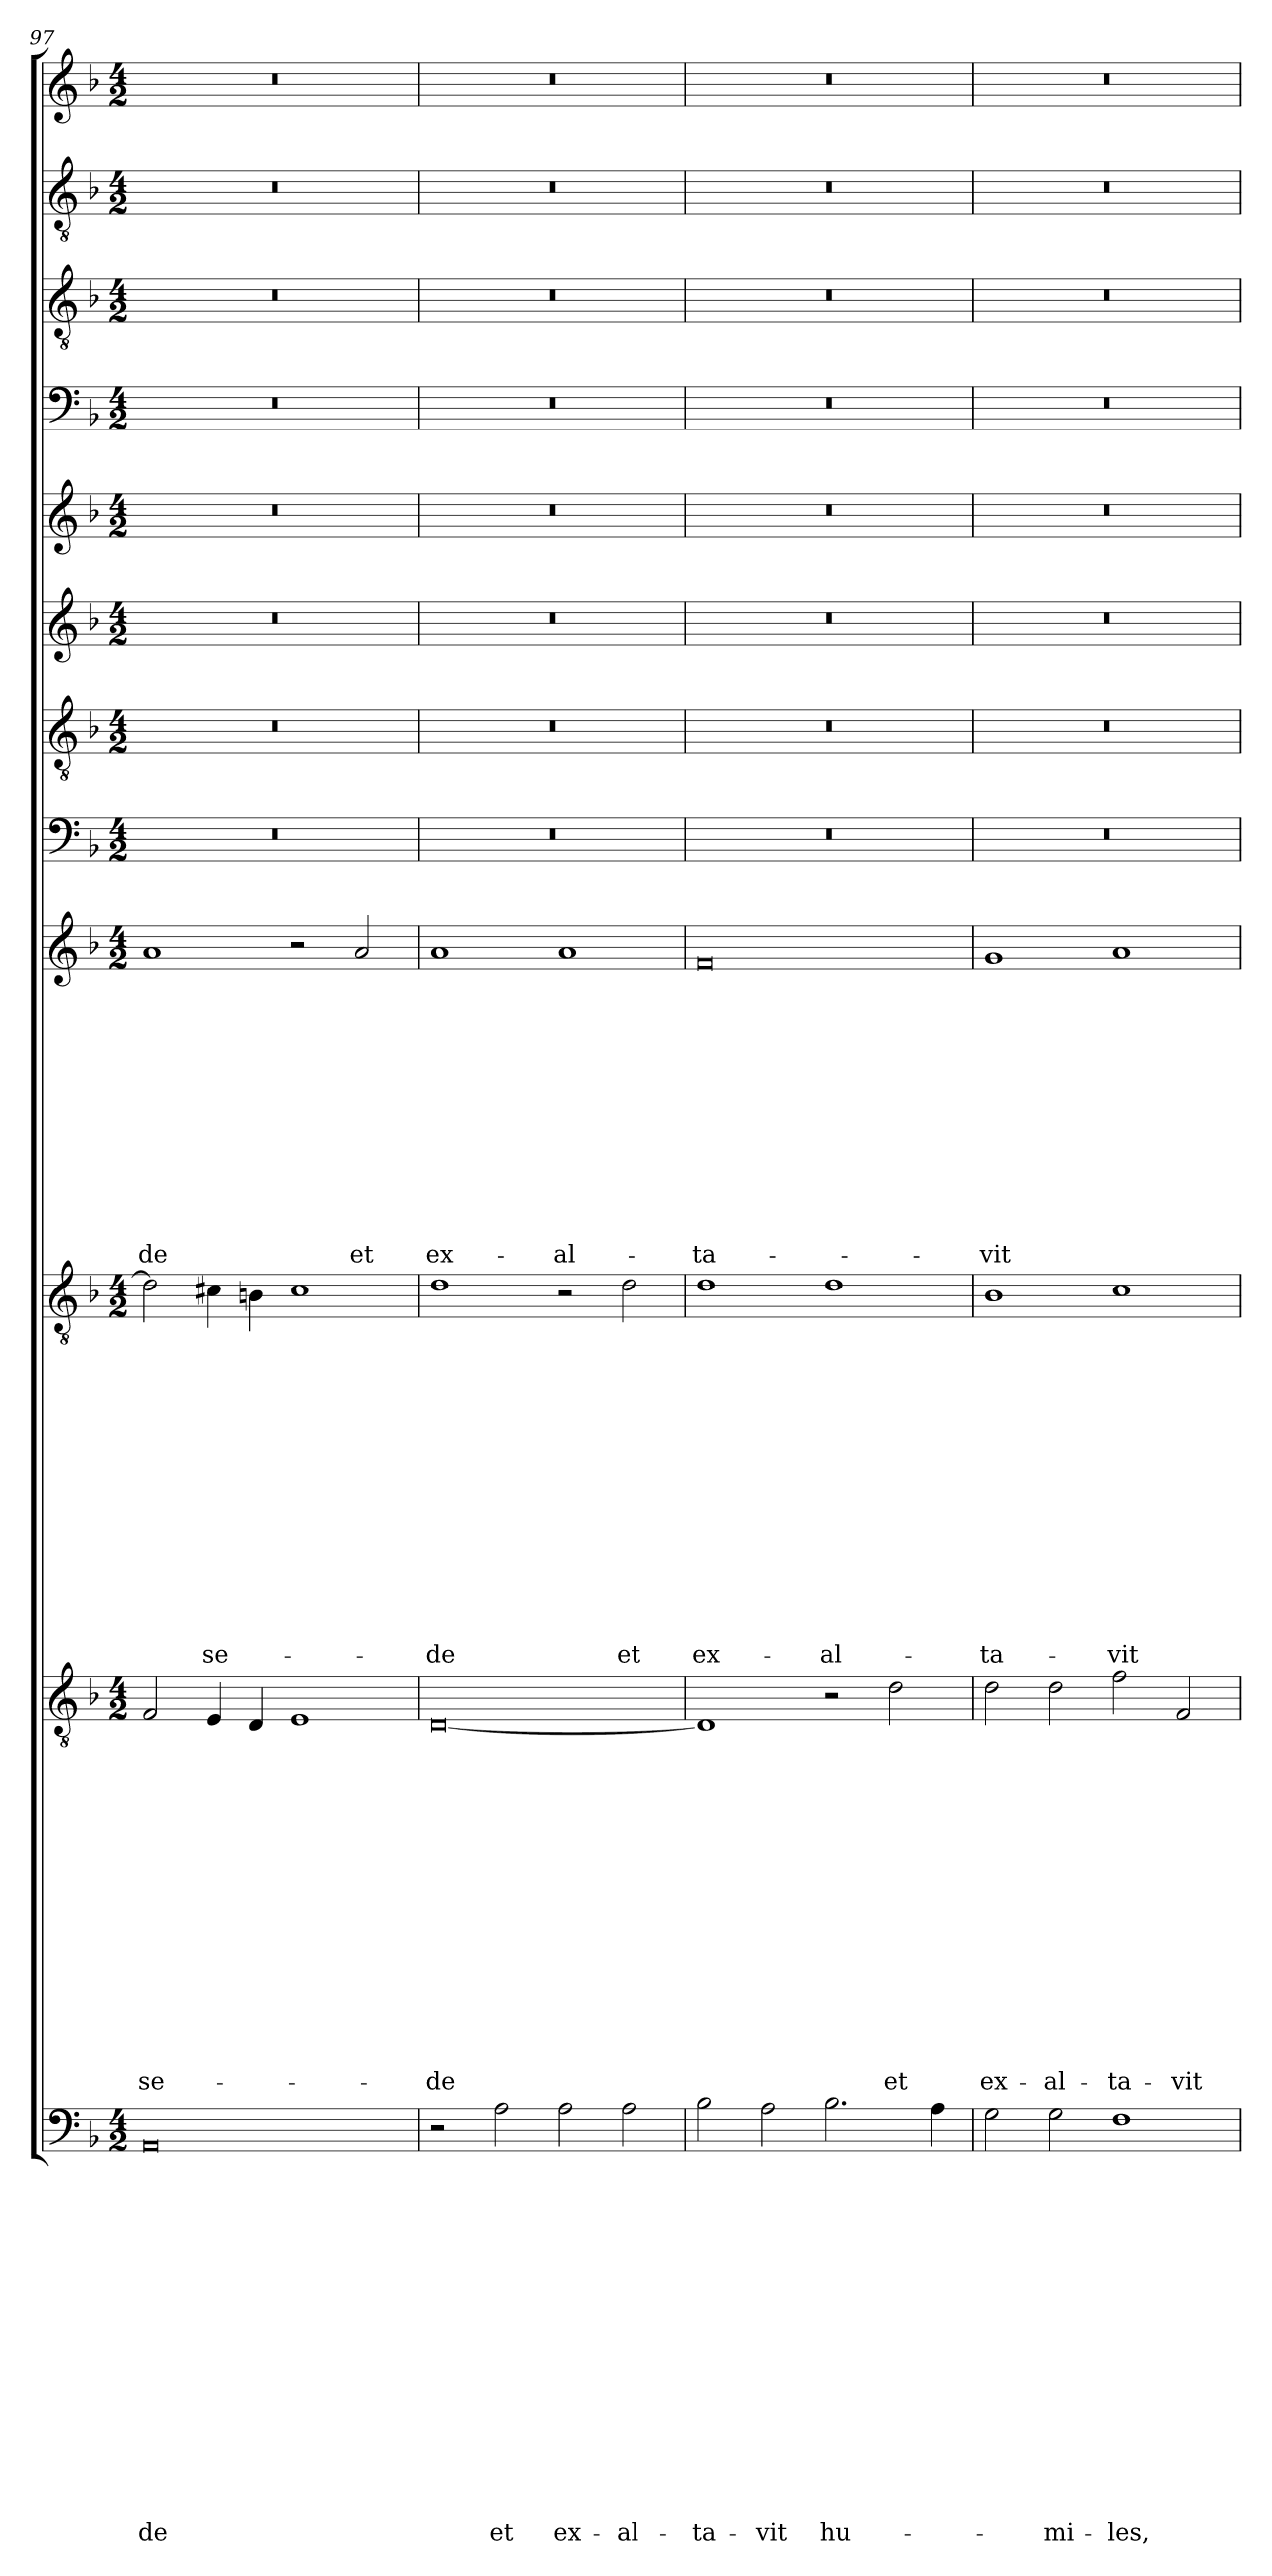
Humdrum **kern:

**kern	**text	**text	**text	**text	**text	**text	**text	**text	**text	**text	**text	**text	**text	**text	**text	**text	**kern	**text	**text	**text	**text	**text	**text	**text	**text	**text	**text	**text	**text	**text	**text	**text	**kern	**text	**text	**text	**text	**text	**text	**text	**text	**text	**text	**text	**text	**text	**text	**kern	**text	**text	**text	**text	**text	**text	**text	**text	**text	**text	**text	**text	**kern	**kern	**kern	**kern	**kern	**kern	**kern	**kern
*part12	*part12	*part12	*part12	*part12	*part12	*part12	*part12	*part12	*part12	*part12	*part12	*part12	*part12	*part12	*part12	*part12	*part11	*part11	*part11	*part11	*part11	*part11	*part11	*part11	*part11	*part11	*part11	*part11	*part11	*part11	*part11	*part11	*part10	*part10	*part10	*part10	*part10	*part10	*part10	*part10	*part10	*part10	*part10	*part10	*part10	*part10	*part10	*part9	*part9	*part9	*part9	*part9	*part9	*part9	*part9	*part9	*part9	*part9	*part9	*part9	*part8	*part7	*part6	*part5	*part4	*part3	*part2	*part1
*staff12	*staff12	*staff12	*staff12	*staff12	*staff12	*staff12	*staff12	*staff12	*staff12	*staff12	*staff12	*staff12	*staff12	*staff12	*staff12	*staff12	*staff11	*staff11	*staff11	*staff11	*staff11	*staff11	*staff11	*staff11	*staff11	*staff11	*staff11	*staff11	*staff11	*staff11	*staff11	*staff11	*staff10	*staff10	*staff10	*staff10	*staff10	*staff10	*staff10	*staff10	*staff10	*staff10	*staff10	*staff10	*staff10	*staff10	*staff10	*staff9	*staff9	*staff9	*staff9	*staff9	*staff9	*staff9	*staff9	*staff9	*staff9	*staff9	*staff9	*staff9	*staff8	*staff7	*staff6	*staff5	*staff4	*staff3	*staff2	*staff1
*clefF4	*	*	*	*	*	*	*	*	*	*	*	*	*	*	*	*	*clefGv2	*	*	*	*	*	*	*	*	*	*	*	*	*	*	*	*clefGv2	*	*	*	*	*	*	*	*	*	*	*	*	*	*	*clefG2	*	*	*	*	*	*	*	*	*	*	*	*	*clefF4	*clefGv2	*clefG2	*clefG2	*clefF4	*clefGv2	*clefGv2	*clefG2
*k[b-]	*	*	*	*	*	*	*	*	*	*	*	*	*	*	*	*	*k[b-]	*	*	*	*	*	*	*	*	*	*	*	*	*	*	*	*k[b-]	*	*	*	*	*	*	*	*	*	*	*	*	*	*	*k[b-]	*	*	*	*	*	*	*	*	*	*	*	*	*k[b-]	*k[b-]	*k[b-]	*k[b-]	*k[b-]	*k[b-]	*k[b-]	*k[b-]
*F:	*	*	*	*	*	*	*	*	*	*	*	*	*	*	*	*	*F:	*	*	*	*	*	*	*	*	*	*	*	*	*	*	*	*F:	*	*	*	*	*	*	*	*	*	*	*	*	*	*	*F:	*	*	*	*	*	*	*	*	*	*	*	*	*F:	*F:	*F:	*F:	*F:	*F:	*F:	*F:
*M4/2	*	*	*	*	*	*	*	*	*	*	*	*	*	*	*	*	*M4/2	*	*	*	*	*	*	*	*	*	*	*	*	*	*	*	*M4/2	*	*	*	*	*	*	*	*	*	*	*	*	*	*	*M4/2	*	*	*	*	*	*	*	*	*	*	*	*	*M4/2	*M4/2	*M4/2	*M4/2	*M4/2	*M4/2	*M4/2	*M4/2
=97	=97	=97	=97	=97	=97	=97	=97	=97	=97	=97	=97	=97	=97	=97	=97	=97	=97	=97	=97	=97	=97	=97	=97	=97	=97	=97	=97	=97	=97	=97	=97	=97	=97	=97	=97	=97	=97	=97	=97	=97	=97	=97	=97	=97	=97	=97	=97	=97	=97	=97	=97	=97	=97	=97	=97	=97	=97	=97	=97	=97	=97	=97	=97	=97	=97	=97	=97	=97
!	!	!	!	!	!	!	!	!	!	!	!	!	!	!	!	!LO:LY:b	!	!	!	!	!	!	!	!	!	!	!	!	!	!	!	!LO:LY:b	!	!	!	!	!	!	!	!	!	!	!	!	!	!	!	!	!	!	!	!	!	!	!	!	!	!	!	!LO:LY:b	!	!	!	!	!	!	!	!
0AA	.	.	.	.	.	.	.	.	.	.	.	.	.	.	.	-de	2F/	.	.	.	.	.	.	.	.	.	.	.	.	.	.	se-	2d\]	.	.	.	.	.	.	.	.	.	.	.	.	.	.	1a	.	.	.	.	.	.	.	.	.	.	.	-de	0r	0r	0r	0r	0r	0r	0r	0r
!	!	!	!	!	!	!	!	!	!	!	!	!	!	!	!	!	!	!	!	!	!	!	!	!	!	!	!	!	!	!	!	!	!	!	!	!	!	!	!	!	!	!	!	!	!	!	!LO:LY:b	!	!	!	!	!	!	!	!	!	!	!	!	!	!	!	!	!	!	!	!	!
.	.	.	.	.	.	.	.	.	.	.	.	.	.	.	.	.	4E/	.	.	.	.	.	.	.	.	.	.	.	.	.	.	.	4c#X\	.	.	.	.	.	.	.	.	.	.	.	.	.	se-	.	.	.	.	.	.	.	.	.	.	.	.	.	.	.	.	.	.	.	.	.
.	.	.	.	.	.	.	.	.	.	.	.	.	.	.	.	.	4D/	.	.	.	.	.	.	.	.	.	.	.	.	.	.	.	4Bn\	.	.	.	.	.	.	.	.	.	.	.	.	.	.	.	.	.	.	.	.	.	.	.	.	.	.	.	.	.	.	.	.	.	.	.
.	.	.	.	.	.	.	.	.	.	.	.	.	.	.	.	.	1E	.	.	.	.	.	.	.	.	.	.	.	.	.	.	.	1c#	.	.	.	.	.	.	.	.	.	.	.	.	.	.	2r	.	.	.	.	.	.	.	.	.	.	.	.	.	.	.	.	.	.	.	.
!	!	!	!	!	!	!	!	!	!	!	!	!	!	!	!	!	!	!	!	!	!	!	!	!	!	!	!	!	!	!	!	!	!	!	!	!	!	!	!	!	!	!	!	!	!	!	!	!	!	!	!	!	!	!	!	!	!	!	!	!LO:LY:b	!	!	!	!	!	!	!	!
.	.	.	.	.	.	.	.	.	.	.	.	.	.	.	.	.	.	.	.	.	.	.	.	.	.	.	.	.	.	.	.	.	.	.	.	.	.	.	.	.	.	.	.	.	.	.	.	2a/	.	.	.	.	.	.	.	.	.	.	.	et	.	.	.	.	.	.	.	.
=98	=98	=98	=98	=98	=98	=98	=98	=98	=98	=98	=98	=98	=98	=98	=98	=98	=98	=98	=98	=98	=98	=98	=98	=98	=98	=98	=98	=98	=98	=98	=98	=98	=98	=98	=98	=98	=98	=98	=98	=98	=98	=98	=98	=98	=98	=98	=98	=98	=98	=98	=98	=98	=98	=98	=98	=98	=98	=98	=98	=98	=98	=98	=98	=98	=98	=98	=98	=98
!	!	!	!	!	!	!	!	!	!	!	!	!	!	!	!	!	!	!	!	!	!	!	!	!	!	!	!	!	!	!	!	!LO:LY:b	!	!	!	!	!	!	!	!	!	!	!	!	!	!	!LO:LY:b	!	!	!	!	!	!	!	!	!	!	!	!	!LO:LY:b	!	!	!	!	!	!	!	!
2r	.	.	.	.	.	.	.	.	.	.	.	.	.	.	.	.	[0D	.	.	.	.	.	.	.	.	.	.	.	.	.	.	-de	1d	.	.	.	.	.	.	.	.	.	.	.	.	.	-de	1a	.	.	.	.	.	.	.	.	.	.	.	ex-	0r	0r	0r	0r	0r	0r	0r	0r
!	!	!	!	!	!	!	!	!	!	!	!	!	!	!	!	!LO:LY:b	!	!	!	!	!	!	!	!	!	!	!	!	!	!	!	!	!	!	!	!	!	!	!	!	!	!	!	!	!	!	!	!	!	!	!	!	!	!	!	!	!	!	!	!	!	!	!	!	!	!	!	!
2A\	.	.	.	.	.	.	.	.	.	.	.	.	.	.	.	et	.	.	.	.	.	.	.	.	.	.	.	.	.	.	.	.	.	.	.	.	.	.	.	.	.	.	.	.	.	.	.	.	.	.	.	.	.	.	.	.	.	.	.	.	.	.	.	.	.	.	.	.
!	!	!	!	!	!	!	!	!	!	!	!	!	!	!	!	!LO:LY:b	!	!	!	!	!	!	!	!	!	!	!	!	!	!	!	!	!	!	!	!	!	!	!	!	!	!	!	!	!	!	!	!	!	!	!	!	!	!	!	!	!	!	!	!LO:LY:b	!	!	!	!	!	!	!	!
2A\	.	.	.	.	.	.	.	.	.	.	.	.	.	.	.	ex-	.	.	.	.	.	.	.	.	.	.	.	.	.	.	.	.	2r	.	.	.	.	.	.	.	.	.	.	.	.	.	.	1a	.	.	.	.	.	.	.	.	.	.	.	-al-	.	.	.	.	.	.	.	.
!	!	!	!	!	!	!	!	!	!	!	!	!	!	!	!	!LO:LY:b	!	!	!	!	!	!	!	!	!	!	!	!	!	!	!	!	!	!	!	!	!	!	!	!	!	!	!	!	!	!	!LO:LY:b	!	!	!	!	!	!	!	!	!	!	!	!	!	!	!	!	!	!	!	!	!
2A\	.	.	.	.	.	.	.	.	.	.	.	.	.	.	.	-al-	.	.	.	.	.	.	.	.	.	.	.	.	.	.	.	.	2d\	.	.	.	.	.	.	.	.	.	.	.	.	.	et	.	.	.	.	.	.	.	.	.	.	.	.	.	.	.	.	.	.	.	.	.
=99	=99	=99	=99	=99	=99	=99	=99	=99	=99	=99	=99	=99	=99	=99	=99	=99	=99	=99	=99	=99	=99	=99	=99	=99	=99	=99	=99	=99	=99	=99	=99	=99	=99	=99	=99	=99	=99	=99	=99	=99	=99	=99	=99	=99	=99	=99	=99	=99	=99	=99	=99	=99	=99	=99	=99	=99	=99	=99	=99	=99	=99	=99	=99	=99	=99	=99	=99	=99
!	!	!	!	!	!	!	!	!	!	!	!	!	!	!	!	!LO:LY:b	!	!	!	!	!	!	!	!	!	!	!	!	!	!	!	!	!	!	!	!	!	!	!	!	!	!	!	!	!	!	!LO:LY:b	!	!	!	!	!	!	!	!	!	!	!	!	!LO:LY:b	!	!	!	!	!	!	!	!
2B-\	.	.	.	.	.	.	.	.	.	.	.	.	.	.	.	-ta-	1D]	.	.	.	.	.	.	.	.	.	.	.	.	.	.	.	1d	.	.	.	.	.	.	.	.	.	.	.	.	.	ex-	0f	.	.	.	.	.	.	.	.	.	.	.	-ta-	0r	0r	0r	0r	0r	0r	0r	0r
!	!	!	!	!	!	!	!	!	!	!	!	!	!	!	!	!LO:LY:b	!	!	!	!	!	!	!	!	!	!	!	!	!	!	!	!	!	!	!	!	!	!	!	!	!	!	!	!	!	!	!	!	!	!	!	!	!	!	!	!	!	!	!	!	!	!	!	!	!	!	!	!
2A\	.	.	.	.	.	.	.	.	.	.	.	.	.	.	.	-vit	.	.	.	.	.	.	.	.	.	.	.	.	.	.	.	.	.	.	.	.	.	.	.	.	.	.	.	.	.	.	.	.	.	.	.	.	.	.	.	.	.	.	.	.	.	.	.	.	.	.	.	.
!	!	!	!	!	!	!	!	!	!	!	!	!	!	!	!	!LO:LY:b	!	!	!	!	!	!	!	!	!	!	!	!	!	!	!	!	!	!	!	!	!	!	!	!	!	!	!	!	!	!	!LO:LY:b	!	!	!	!	!	!	!	!	!	!	!	!	!	!	!	!	!	!	!	!	!
2.B-\	.	.	.	.	.	.	.	.	.	.	.	.	.	.	.	hu-	2r	.	.	.	.	.	.	.	.	.	.	.	.	.	.	.	1d	.	.	.	.	.	.	.	.	.	.	.	.	.	-al-	.	.	.	.	.	.	.	.	.	.	.	.	.	.	.	.	.	.	.	.	.
!	!	!	!	!	!	!	!	!	!	!	!	!	!	!	!	!	!	!	!	!	!	!	!	!	!	!	!	!	!	!	!	!LO:LY:b	!	!	!	!	!	!	!	!	!	!	!	!	!	!	!	!	!	!	!	!	!	!	!	!	!	!	!	!	!	!	!	!	!	!	!	!
.	.	.	.	.	.	.	.	.	.	.	.	.	.	.	.	.	2d\	.	.	.	.	.	.	.	.	.	.	.	.	.	.	et	.	.	.	.	.	.	.	.	.	.	.	.	.	.	.	.	.	.	.	.	.	.	.	.	.	.	.	.	.	.	.	.	.	.	.	.
4A\	.	.	.	.	.	.	.	.	.	.	.	.	.	.	.	.	.	.	.	.	.	.	.	.	.	.	.	.	.	.	.	.	.	.	.	.	.	.	.	.	.	.	.	.	.	.	.	.	.	.	.	.	.	.	.	.	.	.	.	.	.	.	.	.	.	.	.	.
!!LO:PB:g=z
=100	=100	=100	=100	=100	=100	=100	=100	=100	=100	=100	=100	=100	=100	=100	=100	=100	=100	=100	=100	=100	=100	=100	=100	=100	=100	=100	=100	=100	=100	=100	=100	=100	=100	=100	=100	=100	=100	=100	=100	=100	=100	=100	=100	=100	=100	=100	=100	=100	=100	=100	=100	=100	=100	=100	=100	=100	=100	=100	=100	=100	=100	=100	=100	=100	=100	=100	=100	=100
!	!	!	!	!	!	!	!	!	!	!	!	!	!	!	!	!	!	!	!	!	!	!	!	!	!	!	!	!	!	!	!	!LO:LY:b	!	!	!	!	!	!	!	!	!	!	!	!	!	!	!LO:LY:b	!	!	!	!	!	!	!	!	!	!	!	!	!LO:LY:b	!	!	!	!	!	!	!	!
2G\	.	.	.	.	.	.	.	.	.	.	.	.	.	.	.	.	2d\	.	.	.	.	.	.	.	.	.	.	.	.	.	.	ex-	1B-	.	.	.	.	.	.	.	.	.	.	.	.	.	-ta-	1g	.	.	.	.	.	.	.	.	.	.	.	-vit	0r	0r	0r	0r	0r	0r	0r	0r
!	!	!	!	!	!	!	!	!	!	!	!	!	!	!	!	!LO:LY:b	!	!	!	!	!	!	!	!	!	!	!	!	!	!	!	!LO:LY:b	!	!	!	!	!	!	!	!	!	!	!	!	!	!	!	!	!	!	!	!	!	!	!	!	!	!	!	!	!	!	!	!	!	!	!	!
2G\	.	.	.	.	.	.	.	.	.	.	.	.	.	.	.	-mi-	2d\	.	.	.	.	.	.	.	.	.	.	.	.	.	.	-al-	.	.	.	.	.	.	.	.	.	.	.	.	.	.	.	.	.	.	.	.	.	.	.	.	.	.	.	.	.	.	.	.	.	.	.	.
!	!	!	!	!	!	!	!	!	!	!	!	!	!	!	!	!LO:LY:b	!	!	!	!	!	!	!	!	!	!	!	!	!	!	!	!LO:LY:b	!	!	!	!	!	!	!	!	!	!	!	!	!	!	!LO:LY:b	!	!	!	!	!	!	!	!	!	!	!	!	!	!	!	!	!	!	!	!	!
1F	.	.	.	.	.	.	.	.	.	.	.	.	.	.	.	-les,	2f\	.	.	.	.	.	.	.	.	.	.	.	.	.	.	-ta-	1c	.	.	.	.	.	.	.	.	.	.	.	.	.	-vit	1a	.	.	.	.	.	.	.	.	.	.	.	.	.	.	.	.	.	.	.	.
!	!	!	!	!	!	!	!	!	!	!	!	!	!	!	!	!	!	!	!	!	!	!	!	!	!	!	!	!	!	!	!	!LO:LY:b	!	!	!	!	!	!	!	!	!	!	!	!	!	!	!	!	!	!	!	!	!	!	!	!	!	!	!	!	!	!	!	!	!	!	!	!
.	.	.	.	.	.	.	.	.	.	.	.	.	.	.	.	.	2F/	.	.	.	.	.	.	.	.	.	.	.	.	.	.	-vit	.	.	.	.	.	.	.	.	.	.	.	.	.	.	.	.	.	.	.	.	.	.	.	.	.	.	.	.	.	.	.	.	.	.	.	.
=	=	=	=	=	=	=	=	=	=	=	=	=	=	=	=	=	=	=	=	=	=	=	=	=	=	=	=	=	=	=	=	=	=	=	=	=	=	=	=	=	=	=	=	=	=	=	=	=	=	=	=	=	=	=	=	=	=	=	=	=	=	=	=	=	=	=	=	=
*-	*-	*-	*-	*-	*-	*-	*-	*-	*-	*-	*-	*-	*-	*-	*-	*-	*-	*-	*-	*-	*-	*-	*-	*-	*-	*-	*-	*-	*-	*-	*-	*-	*-	*-	*-	*-	*-	*-	*-	*-	*-	*-	*-	*-	*-	*-	*-	*-	*-	*-	*-	*-	*-	*-	*-	*-	*-	*-	*-	*-	*-	*-	*-	*-	*-	*-	*-	*-
